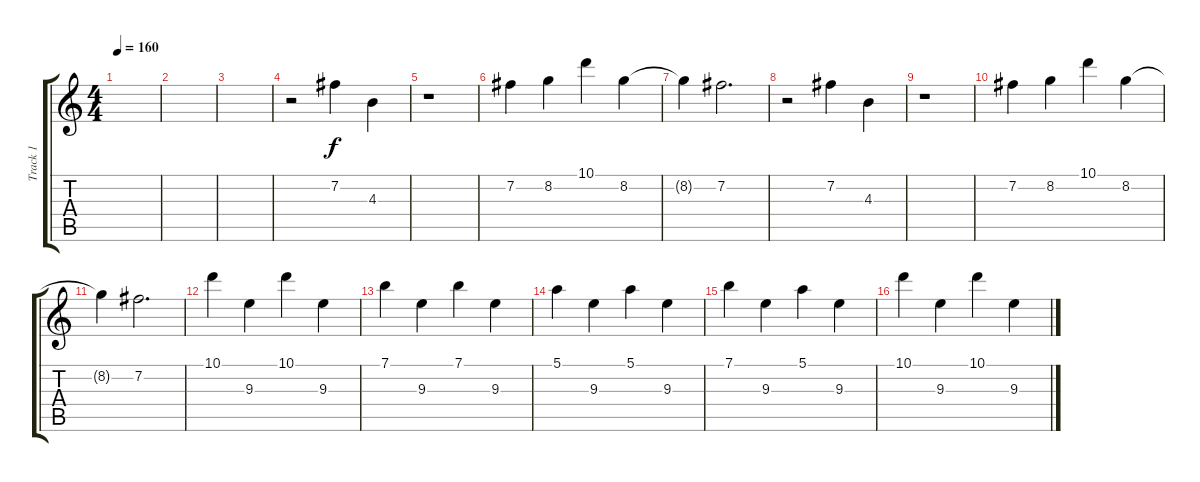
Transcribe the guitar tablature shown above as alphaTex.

\track ("Track 1" "Track 1") {instrument electricguitarclean}
\staff {score tabs}
\tuning (E4 B3 G3 D3 A2 E2) {hide}
\ts (4 4)
\tempo 160
\clef g2
\ks c
|
|
|
r.2 7.2.4 4.3.4 |
r.1 |
7.2.4 8.2.4 10.1.4 8.2.4 |
8.2{t}.4 7.2.2{d} |
r.2 7.2.4 4.3.4 |
r.1 |
7.2.4 8.2.4 10.1.4 8.2.4 |
8.2{t}.4 7.2.2{d} |
10.1.4 9.3.4 10.1.4 9.3.4 |
7.1.4 9.3.4 7.1.4 9.3.4 |
5.1.4 9.3.4 5.1.4 9.3.4 |
7.1.4 9.3.4 5.1.4 9.3.4 |
10.1.4 9.3.4 10.1.4 9.3.4
